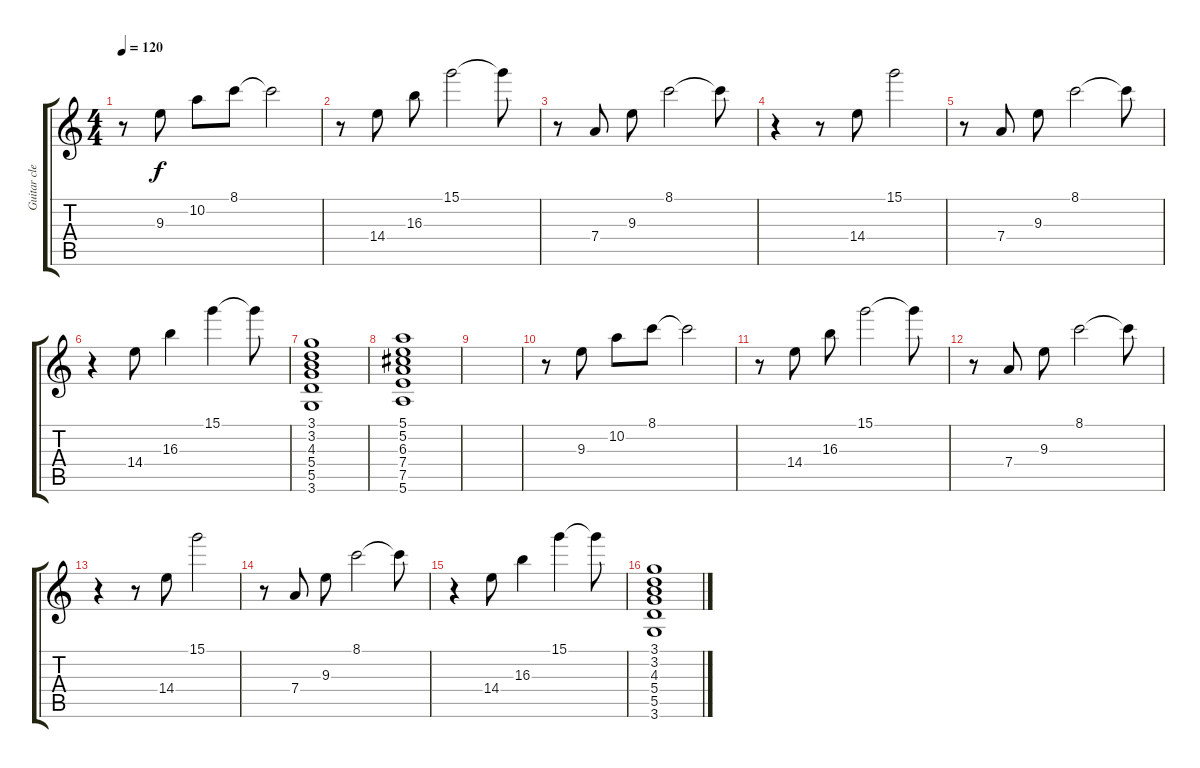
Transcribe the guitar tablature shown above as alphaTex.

\track ("Guitar clean" "Guitar cle") {instrument electricguitarclean}
\staff {score tabs}
\tuning (E4 B3 G3 D3 A2 E2) {hide}
\ts (4 4)
\tempo 120
\clef g2
\ks c
r.8{dy fff} 9.3.8{dy f} 10.2.8 8.1.8 8.1{t}.2 |
r.8 14.4.8 16.3.8 15.1.2 15.1{t}.8 |
r.8 7.4.8 9.3.8 8.1.2 8.1{t}.8 |
r.4 r.8 14.4.8 15.1.2 |
r.8 7.4.8 9.3.8 8.1.2 8.1{t}.8 |
r.4 14.4.8 16.3.4 15.1.4 15.1{t}.8 |
(3.1 3.2 4.3 5.4 5.5 3.6).1 |
(5.1 5.2 6.3 7.4 7.5 5.6).1 |
|
r.8 9.3.8 10.2.8 8.1.8 8.1{t}.2 |
r.8 14.4.8 16.3.8 15.1.2 15.1{t}.8 |
r.8 7.4.8 9.3.8 8.1.2 8.1{t}.8 |
r.4 r.8 14.4.8 15.1.2 |
r.8 7.4.8 9.3.8 8.1.2 8.1{t}.8 |
r.4 14.4.8 16.3.4 15.1.4 15.1{t}.8 |
(3.1 3.2 4.3 5.4 5.5 3.6).1
